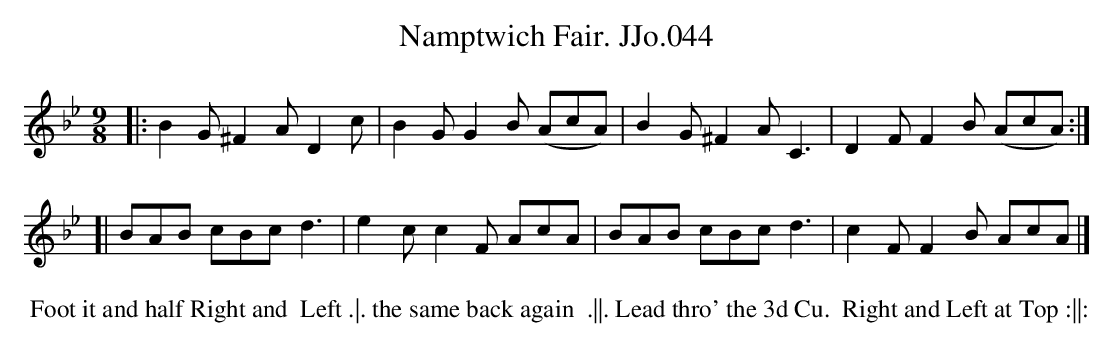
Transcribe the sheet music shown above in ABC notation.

X:1
T:Namptwich Fair. JJo.044
M:9/8
L:1/8
K:Gm
|: B2G ^F2A D2c | B2G G2B (AcA) | B2G ^F2A C3 | D2F F2B (AcA) :|
[| BAB  cBc d3  | e2c c2F  AcA  | BAB  cBc d3 | c2F F2B  AcA  |]
